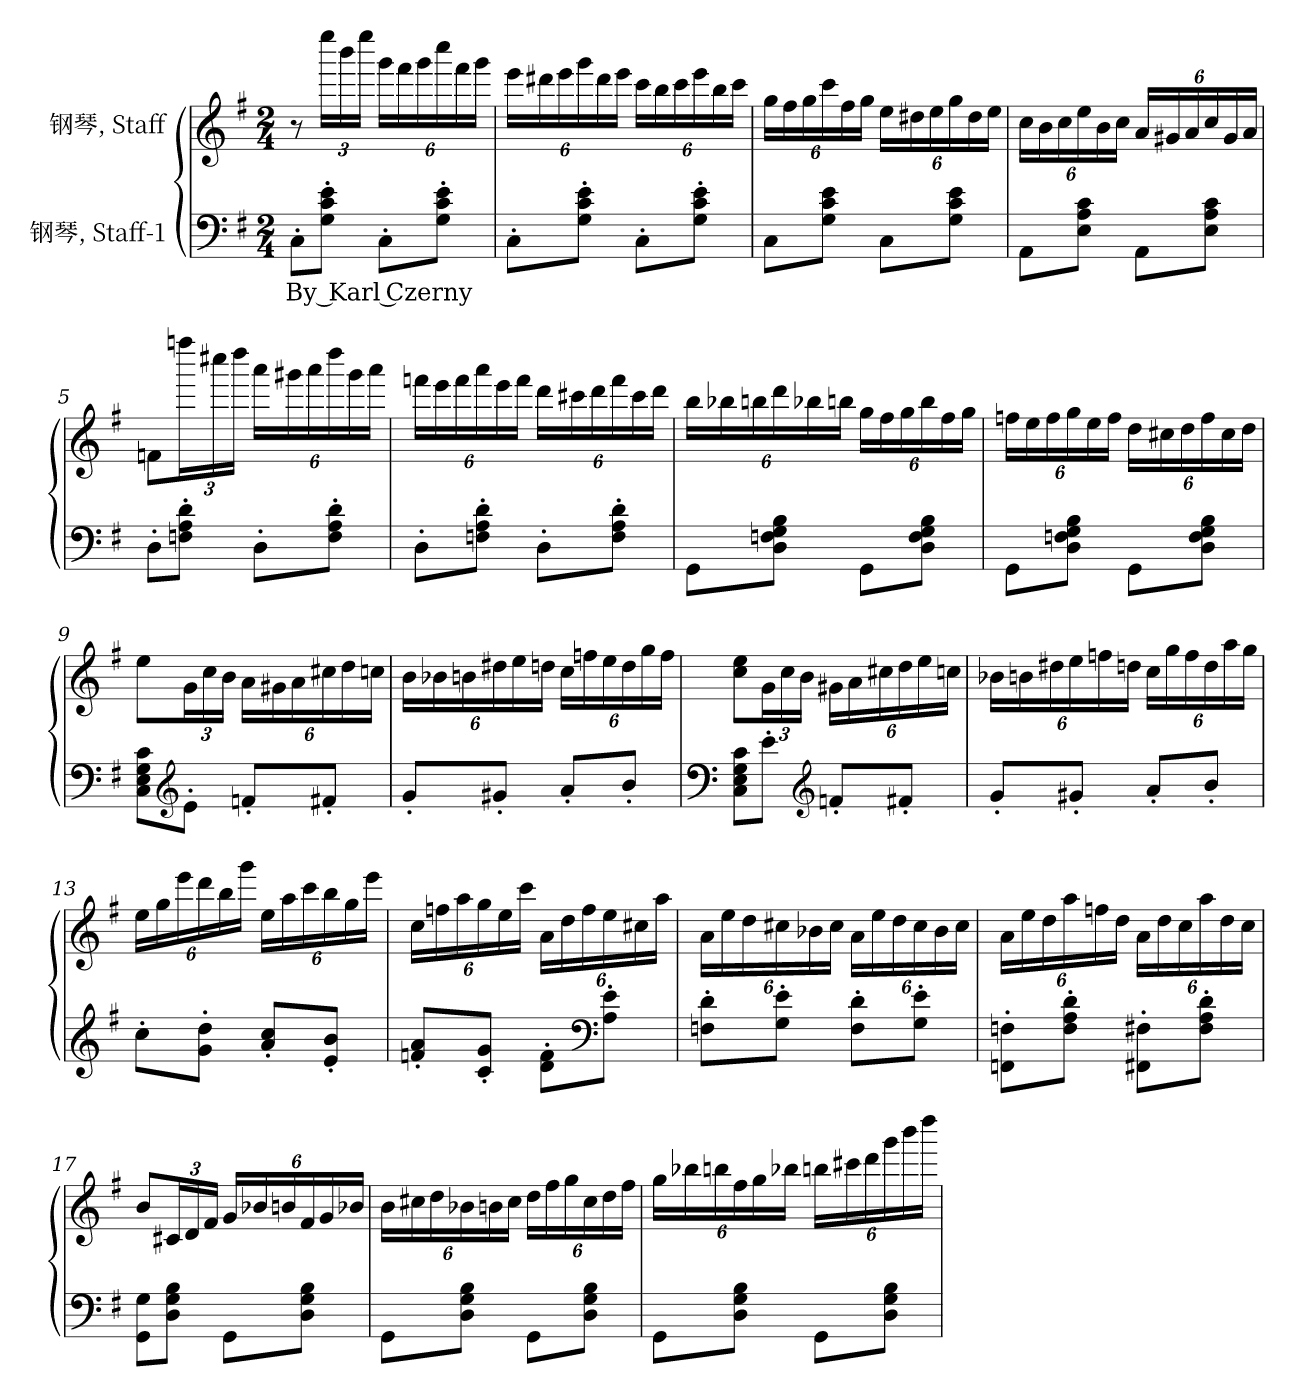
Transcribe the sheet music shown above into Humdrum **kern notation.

**kern	**text	**kern
*part2	*part2	*part1
*staff2	*staff2	*staff1
*I"钢琴, Staff-1	*	*I"钢琴, Staff
*clefF4	*	*clefG2
*k[f#]	*	*k[f#]
*M2/4	*	*M2/4
*MM120	*	*MM120
=1	=1	=1
8C'\L	By Karl Czerny	8r
*	*	*Xbrackettup
8G\' 8c\' 8e\'J	.	24eeee\LL
.	.	24bbb\
.	.	24eeee\JJ
8C'\L	.	24ggg\LL
.	.	24fff#\
.	.	24ggg\
8G\' 8c\' 8e\'J	.	24cccc\
.	.	24fff#\
.	.	24ggg\JJ
=2	=2	=2
8C'\L	.	24eee\LL
.	.	24ddd#X\
.	.	24eee\
8G\' 8c\' 8e\'J	.	24ggg\
.	.	24ddd#\
.	.	24eee\JJ
8C'\L	.	24ccc\LL
.	.	24bb\
.	.	24ccc\
8G\' 8c\' 8e\'J	.	24eee\
.	.	24bb\
.	.	24ccc\JJ
!!LO:LB:g=z
=3	=3	=3
8C\L	.	24gg\LL
.	.	24ff#\
.	.	24gg\
8G\ 8c\ 8e\J	.	24ccc\
.	.	24ff#\
.	.	24gg\JJ
8C\L	.	24ee\LL
.	.	24dd#X\
.	.	24ee\
8G\ 8c\ 8e\J	.	24gg\
.	.	24dd#\
.	.	24ee\JJ
=4	=4	=4
8AA\L	.	24cc\LL
.	.	24b\
.	.	24cc\
8E\ 8A\ 8c\J	.	24ee\
.	.	24b\
.	.	24cc\JJ
8AA\L	.	24a/LL
.	.	24g#X/
.	.	24a/
8E\ 8A\ 8c\J	.	24cc/
.	.	24g#/
.	.	24a/JJ
=5	=5	=5
8D'\L	.	8fn\L
8Fn\' 8A\' 8d\'J	.	24ffffn\L
.	.	24cccc#X\
.	.	24dddd\JJ
8D'\L	.	24aaa\LL
.	.	24ggg#X\
.	.	24aaa\
8F\' 8A\' 8d\'J	.	24dddd\
.	.	24ggg#\
.	.	24aaa\JJ
!!LO:LB:g=z
=6	=6	=6
8D'\L	.	24fffn\LL
.	.	24eee\
.	.	24fff\
8Fn\' 8A\' 8d\'J	.	24aaa\
.	.	24eee\
.	.	24fff\JJ
8D'\L	.	24ddd\LL
.	.	24ccc#X\
.	.	24ddd\
8F\' 8A\' 8d\'J	.	24fff\
.	.	24ccc#\
.	.	24ddd\JJ
=7	=7	=7
8GG\L	.	24bb\LL
.	.	24bb-X\
.	.	24bbn\
8D\ 8Fn\ 8G\ 8B\J	.	24ddd\
.	.	24bb-X\
.	.	24bbn\JJ
8GG\L	.	24gg\LL
.	.	24ff#\
.	.	24gg\
8D\ 8F\ 8G\ 8B\J	.	24bb\
.	.	24ff#\
.	.	24gg\JJ
!!LO:LB:g=z
=8	=8	=8
8GG\L	.	24ffn\LL
.	.	24ee\
.	.	24ff\
8D\ 8Fn\ 8G\ 8B\J	.	24gg\
.	.	24ee\
.	.	24ff\JJ
8GG\L	.	24dd\LL
.	.	24cc#X\
.	.	24dd\
8D\ 8F\ 8G\ 8B\J	.	24ff\
.	.	24cc#\
.	.	24dd\JJ
=9	=9	=9
8C\ 8E\ 8G\ 8c\L	.	8ee\L
*clefG2	*	*
8e'\J	.	24g\L
.	.	24cc\
.	.	24b\JJ
8fn'/L	.	24a\LL
.	.	24g#X\
.	.	24a\
8f#X'/J	.	24cc#X\
.	.	24dd\
.	.	24ccn\JJ
=10	=10	=10
8g'/L	.	24b\LL
.	.	24b-X\
.	.	24bn\
8g#X'/J	.	24dd#X\
.	.	24ee\
.	.	24ddn\JJ
8a'/L	.	24cc\LL
.	.	24ffn\
.	.	24ee\
8b'/J	.	24dd\
.	.	24gg\
.	.	24ff\JJ
!!LO:LB:g=z
=11	=11	=11
*clefF4	*	*
8C\ 8E\ 8G\ 8c\L	.	8cc\ 8ee\L
8e'\J	.	24g\L
.	.	24cc\
.	.	24b\JJ
*clefG2	*	*
8fn'/L	.	24g#X\LL
.	.	24a\
.	.	24cc#X\
8f#X'/J	.	24dd\
.	.	24ee\
.	.	24ccn\JJ
=12	=12	=12
8g'/L	.	24b-X\LL
.	.	24bn\
.	.	24dd#X\
8g#X'/J	.	24ee\
.	.	24ffn\
.	.	24ddn\JJ
8a'/L	.	24cc\LL
.	.	24gg\
.	.	24ff\
8b'/J	.	24dd\
.	.	24aa\
.	.	24gg\JJ
=13	=13	=13
8cc'\L	.	24ee\LL
.	.	24gg\
.	.	24eee\
8g\' 8dd\'J	.	24ddd\
.	.	24bb\
.	.	24ggg\JJ
8a/' 8cc/'L	.	24ee\LL
.	.	24aa\
.	.	24ccc\
8e/' 8b/'J	.	24bb\
.	.	24gg\
.	.	24eee\JJ
!!LO:LB:g=z
=14	=14	=14
8fn/' 8a/'L	.	24cc\LL
.	.	24ffn\
.	.	24aa\
8c/' 8g/'J	.	24gg\
.	.	24ee\
.	.	24ccc\JJ
8d\' 8f\'L	.	24a\LL
.	.	24dd\
.	.	24ff\
*clefF4	*	*
8A\' 8e\'J	.	24ee\
.	.	24cc#X\
.	.	24aa\JJ
=15	=15	=15
8Fn\' 8d\'L	.	24a\LL
.	.	24ee\
.	.	24dd\
8G\' 8e\'J	.	24cc#X\
.	.	24b-X\
.	.	24cc#\JJ
8F\' 8d\'L	.	24a\LL
.	.	24ee\
.	.	24dd\
8G\' 8e\'J	.	24cc#\
.	.	24b-\
.	.	24cc#\JJ
=16	=16	=16
8FFn\' 8Fn\'L	.	24a\LL
.	.	24ee\
.	.	24dd\
8F\' 8A\' 8d\'J	.	24aa\
.	.	24ffn\
.	.	24dd\JJ
8FF#X\' 8F#X\'L	.	24a\LL
.	.	24dd\
.	.	24cc\
8F#\' 8A\' 8d\'J	.	24aa\
.	.	24dd\
.	.	24cc\JJ
!!LO:PB:g=z
=17	=17	=17
8GG\ 8G\L	.	8b/L
8D\ 8G\ 8B\J	.	24c#X/L
.	.	24d/
.	.	24f#/JJ
8GG\L	.	24g/LL
.	.	24b-X/
.	.	24bn/
8D\ 8G\ 8B\J	.	24f#/
.	.	24g/
.	.	24b-X/JJ
=18	=18	=18
8GG\L	.	24b\LL
.	.	24cc#X\
.	.	24dd\
8D\ 8G\ 8B\J	.	24b-X\
.	.	24bn\
.	.	24cc#\JJ
8GG\L	.	24dd\LL
.	.	24ff#\
.	.	24gg\
8D\ 8G\ 8B\J	.	24cc#\
.	.	24dd\
.	.	24ff#\JJ
!!LO:LB:g=z
=19	=19	=19
8GG\L	.	24gg\LL
.	.	24bb-X\
.	.	24bbn\
8D\ 8G\ 8B\J	.	24ff#\
.	.	24gg\
.	.	24bb-X\JJ
8GG\L	.	24bbn\LL
.	.	24ccc#X\
.	.	24ddd\
8D\ 8G\ 8B\J	.	24ggg\
.	.	24bbb\
.	.	24dddd\JJ
=	=	=
*-	*-	*-
